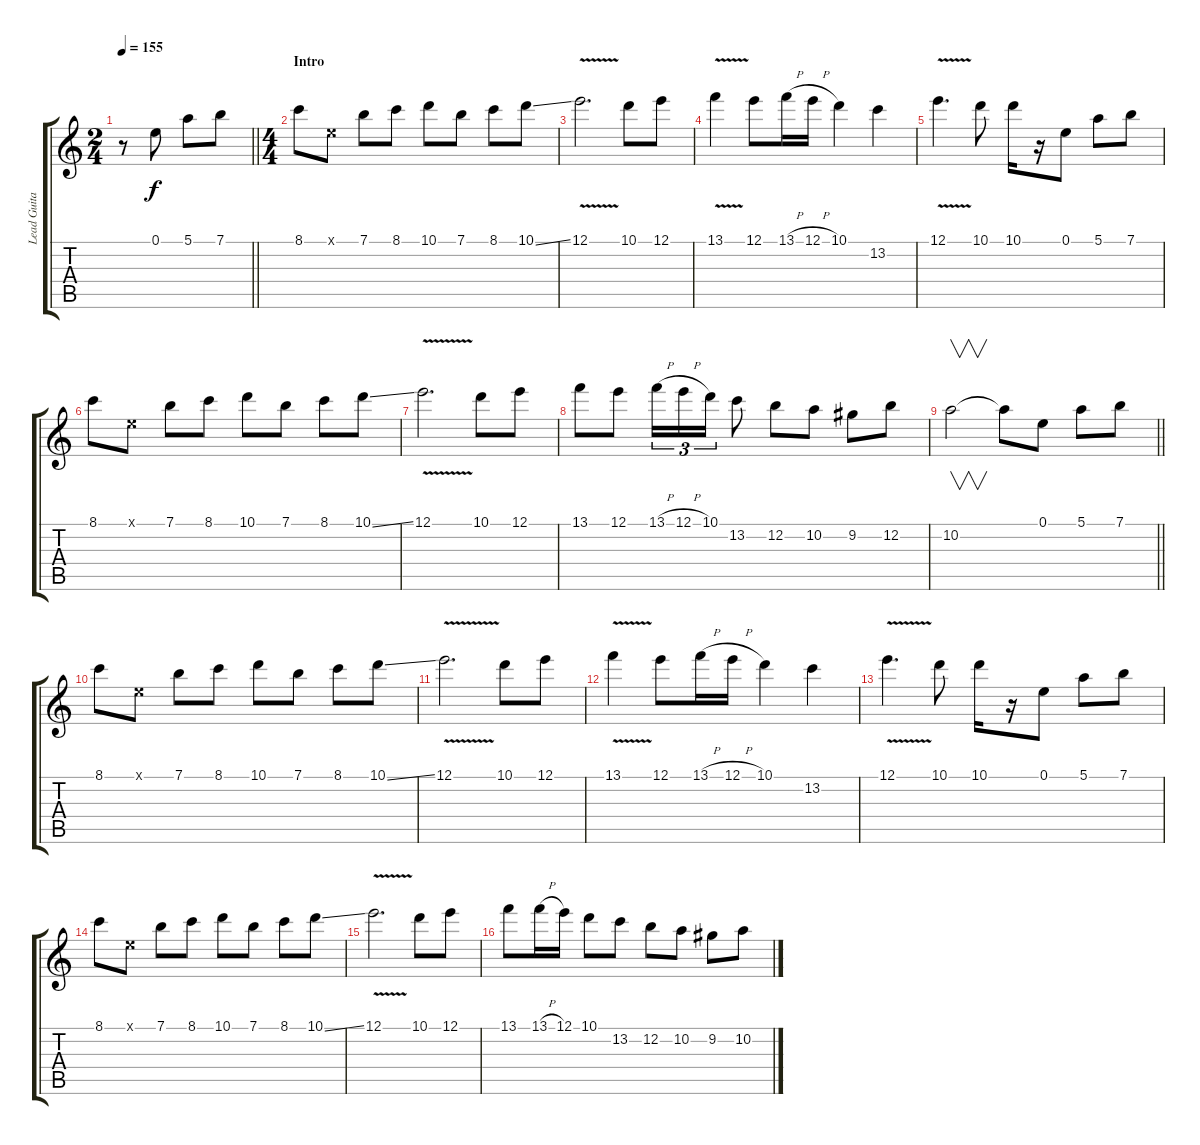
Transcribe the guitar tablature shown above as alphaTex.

\track ("Lead Guitar 2: Niklas Dahlin" "Lead Guita") {instrument overdrivenguitar}
\staff {score tabs}
\tuning (E4 B3 G3 D3 A2 E2) {hide}
\ts (2 4)
\tempo 155
\clef g2
\barLineRight lightlight
\ks aminor
r.8{dy f instrument overdrivenguitar} 0.1.8 5.1.8 7.1.8 |
\ts (4 4)
\section ("" "Intro")
8.1.8 0.1{x}.8 7.1.8 8.1.8 10.1.8 7.1.8 8.1.8 10.1{ss}.8 |
12.1{v}.2{d} 10.1.8 12.1.8 |
13.1{v}.4 12.1.8 13.1{h}.16 12.1{h}.16 10.1.4 13.2.4 |
12.1{v}.4{d} 10.1.8 10.1.16 r.16 0.1.8 5.1.8 7.1.8 |
8.1.8 0.1{x}.8 7.1.8 8.1.8 10.1.8 7.1.8 8.1.8 10.1{ss}.8 |
12.1{v}.2{d} 10.1.8 12.1.8 |
13.1.8 12.1.8 13.1{h}.16{tu (3 2)} 12.1{h}.16{tu (3 2)} 10.1.16{tu (3 2)} 13.2.8 12.2.8 10.2.8 9.2.8 12.2.8 |
\barLineRight lightlight
10.2.2{v} 10.2{t}.8 0.1.8 5.1.8 7.1.8 |
8.1.8 0.1{x}.8 7.1.8 8.1.8 10.1.8 7.1.8 8.1.8 10.1{ss}.8 |
12.1{v}.2{d} 10.1.8 12.1.8 |
13.1{v}.4 12.1.8 13.1{h}.16 12.1{h}.16 10.1.4 13.2.4 |
12.1{v}.4{d} 10.1.8 10.1.16 r.16 0.1.8 5.1.8 7.1.8 |
8.1.8 0.1{x}.8 7.1.8 8.1.8 10.1.8 7.1.8 8.1.8 10.1{ss}.8 |
12.1{v}.2{d} 10.1.8 12.1.8 |
13.1.8 13.1{h}.16 12.1.16 10.1.8 13.2.8 12.2.8 10.2.8 9.2.8 10.2.8
